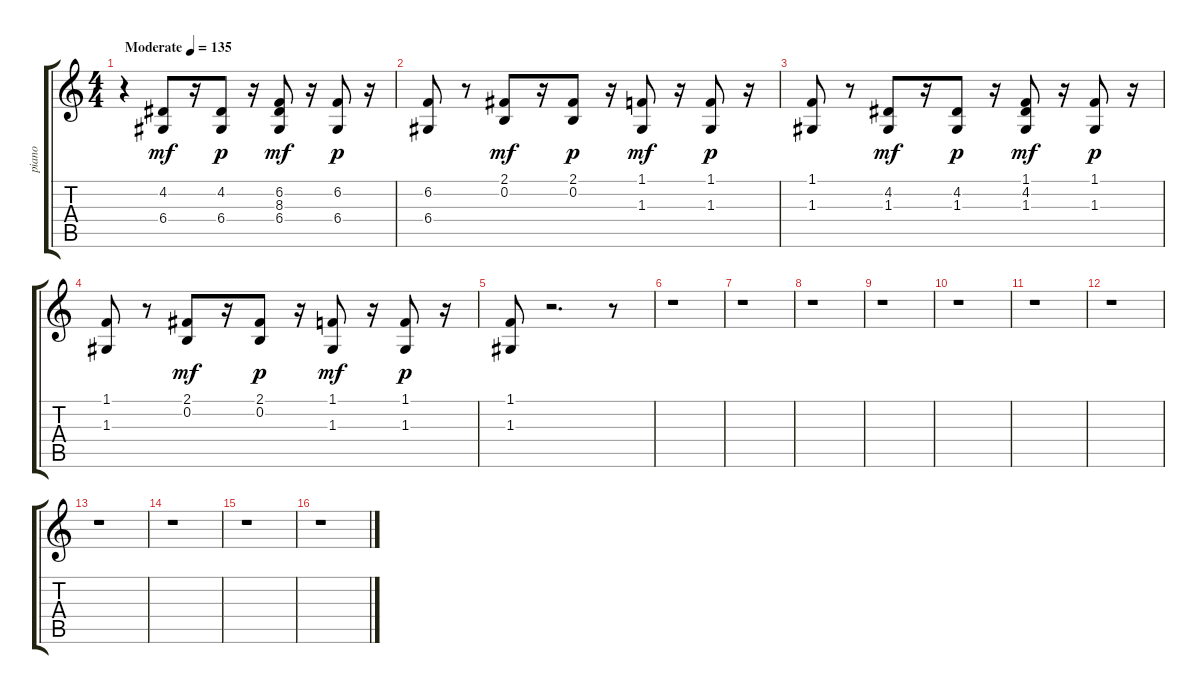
\track ("piano" "piano") {instrument acousticgrandpiano}
\staff {score tabs}
\tuning (E4 B3 G3 D3 A2 E2) {hide}
\ts (4 4)
\tempo (135 "Moderate")
\clef g2
\ks c
r.4{dy mf instrument acousticgrandpiano} (4.2 6.4).8 r.16 (4.2 6.4).8{dy p} r.16 (6.2 8.3 6.4).8{dy mf} r.16 (6.2 6.4).8{dy p} r.16 |
(6.2 6.4).8 r.8 (2.1 0.2).8{dy mf} r.16 (2.1 0.2).8{dy p} r.16 (1.1 1.3).8{dy mf} r.16 (1.1 1.3).8{dy p} r.16 |
(1.1 1.3).8 r.8 (4.2 1.3).8{dy mf} r.16 (4.2 1.3).8{dy p} r.16 (1.1 4.2 1.3).8{dy mf} r.16 (1.1 1.3).8{dy p} r.16 |
(1.1 1.3).8 r.8 (2.1 0.2).8{dy mf} r.16 (2.1 0.2).8{dy p} r.16 (1.1 1.3).8{dy mf} r.16 (1.1 1.3).8{dy p} r.16 |
(1.1 1.3).8 r.2{d} r.8 |
r.1 |
r.1 |
r.1 |
r.1 |
r.1 |
r.1 |
r.1 |
r.1 |
r.1 |
r.1 |
r.1
